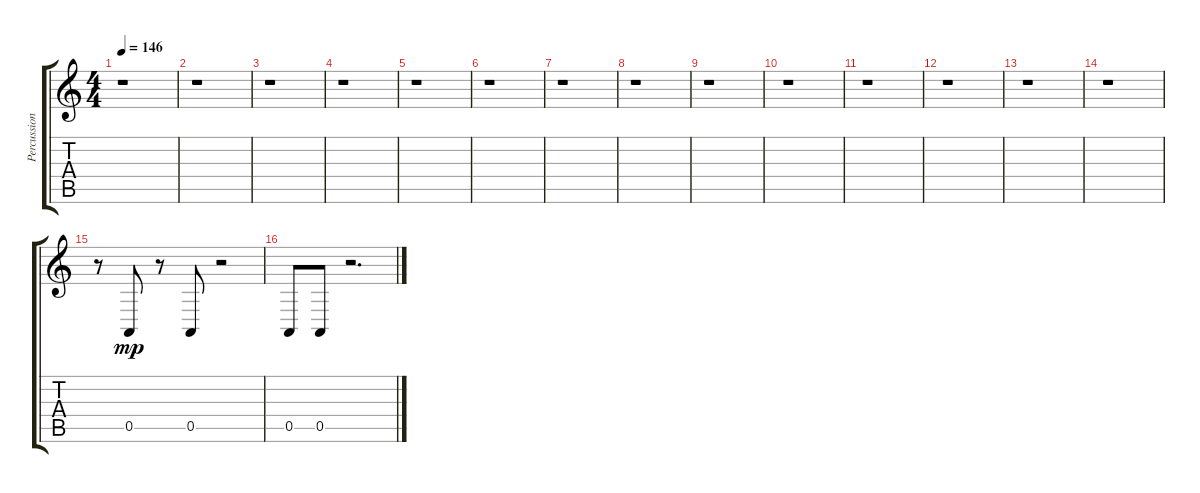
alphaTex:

\track ("Percussion 2" "Percussion") {instrument melodictom}
\staff {score tabs}
\tuning (E4 B3 G3 D3 A2 E2) {hide}
\ts (4 4)
\tempo 146
\clef g2
\ks c
r.1{dy mp} |
r.1 |
r.1 |
r.1 |
r.1 |
r.1 |
r.1 |
r.1 |
r.1 |
r.1 |
r.1 |
r.1 |
r.1 |
r.1 |
r.8 0.5.8 r.8 0.5.8 r.2 |
0.5.8 0.5.8 r.2{d}
